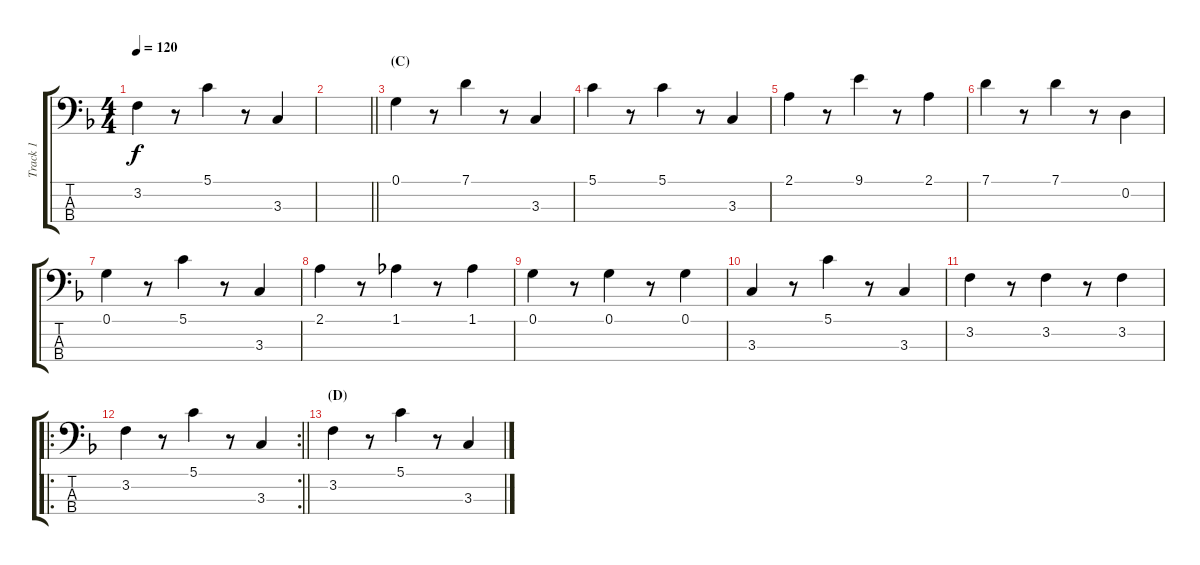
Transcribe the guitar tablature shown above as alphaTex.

\track ("Track 1" "Track 1") {instrument electricbassfinger}
\staff {score tabs}
\tuning (G2 D2 A1 E1) {hide}
\ts (4 4)
\tempo 120
\clef f4
\ks f
3.2.4{dy f} r.8 5.1.4 r.8 3.3.4 |
\barLineRight lightlight
|
\section ("" "(C)")
0.1.4 r.8 7.1.4 r.8 3.3.4 |
5.1.4 r.8 5.1.4 r.8 3.3.4 |
2.1.4 r.8 9.1.4 r.8 2.1.4 |
7.1.4 r.8 7.1.4 r.8 0.2.4 |
0.1.4 r.8 5.1.4 r.8 3.3.4 |
2.1.4 r.8 1.1.4 r.8 1.1.4 |
0.1.4 r.8 0.1.4 r.8 0.1.4 |
3.3.4 r.8 5.1.4 r.8 3.3.4 |
3.2.4 r.8 3.2.4 r.8 3.2.4 |
\ro
\rc 2
\barLineRight lightlight
3.2.4 r.8 5.1.4 r.8 3.3.4 |
\section ("" "(D)")
3.2.4 r.8 5.1.4 r.8 3.3.4
